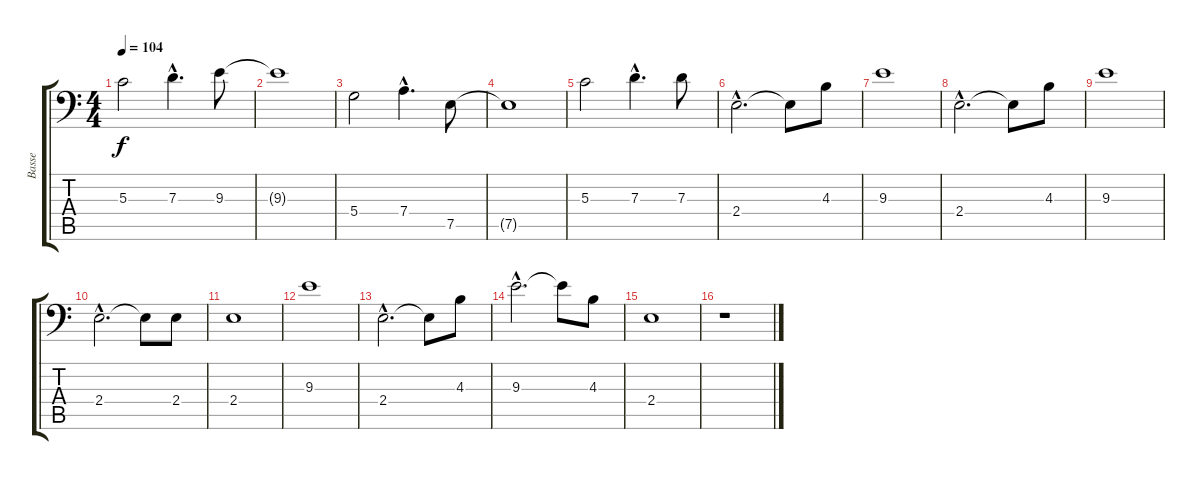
\track ("Basse" "Basse") {instrument electricbassfinger}
\staff {score tabs}
\tuning (E3 B2 G2 D2 A1 E1) {hide}
\ts (4 4)
\tempo 104
\clef f4
\ks c
5.3.2{dy f} 7.3{hac}.4{d} 9.3.8 |
9.3{t}.1 |
5.4.2 7.4{hac}.4{d} 7.5.8 |
7.5{t}.1 |
5.3.2 7.3{hac}.4{d} 7.3.8 |
2.4{hac}.2{d} 2.4{t}.8 4.3.8 |
9.3.1 |
2.4{hac}.2{d} 2.4{t}.8 4.3.8 |
9.3.1 |
2.4{hac}.2{d} 2.4{t}.8 2.4.8 |
2.4.1 |
9.3.1 |
2.4{hac}.2{d} 2.4{t}.8 4.3.8 |
9.3{hac}.2{d} 9.3{t}.8 4.3.8 |
2.4.1 |
r.1
